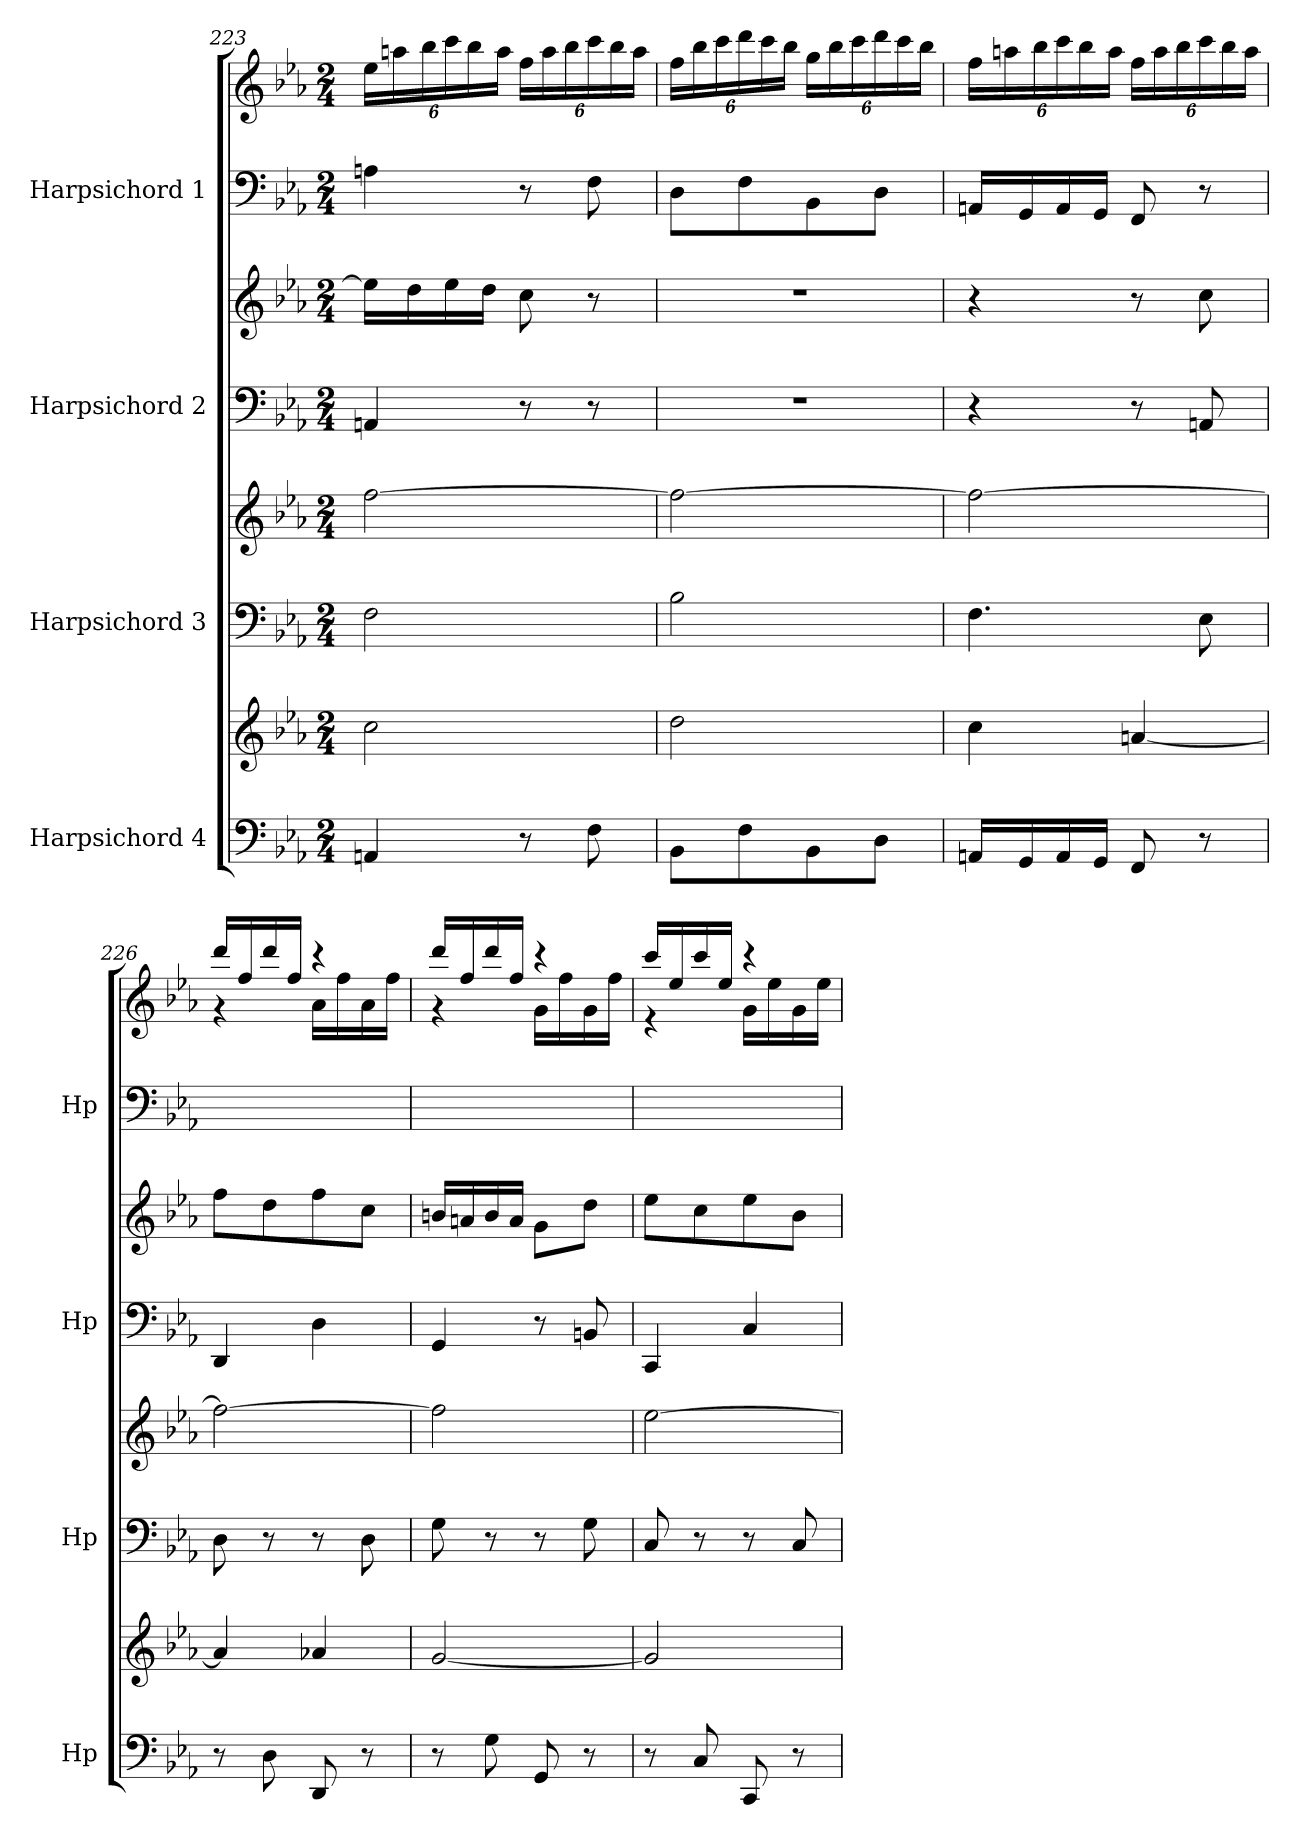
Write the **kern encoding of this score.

**kern	**kern	**kern	**kern	**kern	**kern	**kern	**kern
*part4	*part4	*part3	*part3	*part2	*part2	*part1	*part1
*staff8	*staff7	*staff6	*staff5	*staff4	*staff3	*staff2	*staff1
*I"Harpsichord 4	*	*I"Harpsichord 3	*	*I"Harpsichord 2	*	*I"Harpsichord 1	*
*I'Hp	*	*I'Hp	*	*I'Hp	*	*I'Hp	*
*clefF4	*clefG2	*clefF4	*clefG2	*clefF4	*clefG2	*clefF4	*clefG2
*k[b-e-a-]	*k[b-e-a-]	*k[b-e-a-]	*k[b-e-a-]	*k[b-e-a-]	*k[b-e-a-]	*k[b-e-a-]	*k[b-e-a-]
*M2/4	*M2/4	*M2/4	*M2/4	*M2/4	*M2/4	*M2/4	*M2/4
*	*	*	*	*	*	*	*Xbrackettup
=223	=223	=223	=223	=223	=223	=223	=223
4AAn/	2cc\	2F\	[2ff\	4AAn/	16ee-\LL]	4An\	24ee-\LL
.	.	.	.	.	.	.	24aan\
.	.	.	.	.	16dd\	.	.
.	.	.	.	.	.	.	24bb-\
.	.	.	.	.	16ee-\	.	24ccc\
.	.	.	.	.	.	.	24bb-\
.	.	.	.	.	16dd\JJ	.	.
.	.	.	.	.	.	.	24aa\JJ
8r	.	.	.	8r	8cc\	8r	24ff\LL
.	.	.	.	.	.	.	24aa\
.	.	.	.	.	.	.	24bb-\
8F\	.	.	.	8r	8r	8F\	24ccc\
.	.	.	.	.	.	.	24bb-\
.	.	.	.	.	.	.	24aa\JJ
!!LO:PB:g=z
=224	=224	=224	=224	=224	=224	=224	=224
8BB-\L	2dd\	2B-\	2ff\_	2r	2r	8D\L	24ff\LL
.	.	.	.	.	.	.	24bb-\
.	.	.	.	.	.	.	24ccc\
8F\	.	.	.	.	.	8F\	24ddd\
.	.	.	.	.	.	.	24ccc\
.	.	.	.	.	.	.	24bb-\JJ
8BB-\	.	.	.	.	.	8BB-\	24gg\LL
.	.	.	.	.	.	.	24bb-\
.	.	.	.	.	.	.	24ccc\
8D\J	.	.	.	.	.	8D\J	24ddd\
.	.	.	.	.	.	.	24ccc\
.	.	.	.	.	.	.	24bb-\JJ
=225	=225	=225	=225	=225	=225	=225	=225
16AAn/LL	4cc\	4.F\	2ff\_	4r	4r	16AAn/LL	24ff\LL
.	.	.	.	.	.	.	24aan\
16GG/	.	.	.	.	.	16GG/	.
.	.	.	.	.	.	.	24bb-\
16AA/	.	.	.	.	.	16AA/	24ccc\
.	.	.	.	.	.	.	24bb-\
16GG/JJ	.	.	.	.	.	16GG/JJ	.
.	.	.	.	.	.	.	24aa\JJ
8FF/	[4an/	.	.	8r	8r	8FF/	24ff\LL
.	.	.	.	.	.	.	24aa\
.	.	.	.	.	.	.	24bb-\
8r	.	8E-\	.	8AAn/	8cc\	8r	24ccc\
.	.	.	.	.	.	.	24bb-\
.	.	.	.	.	.	.	24aa\JJ
=226	=226	=226	=226	=226	=226	=226	=226
*	*	*	*	*	*	*	*^
8r	4a/]	8D\	2ff\_	4DD/	8ff\L	2ryy	16ddd/LL	4r
.	.	.	.	.	.	.	16ff/	.
8D\	.	8r	.	.	8dd\	.	16ddd/	.
.	.	.	.	.	.	.	16ff/JJ	.
8DD/	4a-X/	8r	.	4D\	8ff\	.	4rccc	16a-\LL
.	.	.	.	.	.	.	.	16ff\
8r	.	8D\	.	.	8cc\J	.	.	16a-\
.	.	.	.	.	.	.	.	16ff\JJ
=227	=227	=227	=227	=227	=227	=227	=227	=227
8r	[2g/	8G\	2ff\]	4GG/	16bn/LL	2ryy	16ddd/LL	4r
.	.	.	.	.	16an/	.	16ff/	.
8G\	.	8r	.	.	16b/	.	16ddd/	.
.	.	.	.	.	16a/JJ	.	16ff/JJ	.
8GG/	.	8r	.	8r	8g\L	.	4rccc	16g\LL
.	.	.	.	.	.	.	.	16ff\
8r	.	8G\	.	8BBn/	8dd\J	.	.	16g\
.	.	.	.	.	.	.	.	16ff\JJ
!!LO:PB:g=z	!!
=228	=228	=228	=228	=228	=228	=228	=228	=228
8r	2g/]	8C/	[2ee-\	4CC/	8ee-\L	2ryy	16ccc/LL	4r
.	.	.	.	.	.	.	16ee-/	.
8C/	.	8r	.	.	8cc\	.	16ccc/	.
.	.	.	.	.	.	.	16ee-/JJ	.
8CC/	.	8r	.	4C/	8ee-\	.	4rccc	16g\LL
.	.	.	.	.	.	.	.	16ee-\
8r	.	8C/	.	.	8b-\J	.	.	16g\
.	.	.	.	.	.	.	.	16ee-\JJ
*	*	*	*	*	*	*	*v	*v
=	=	=	=	=	=	=	=
*-	*-	*-	*-	*-	*-	*-	*-
